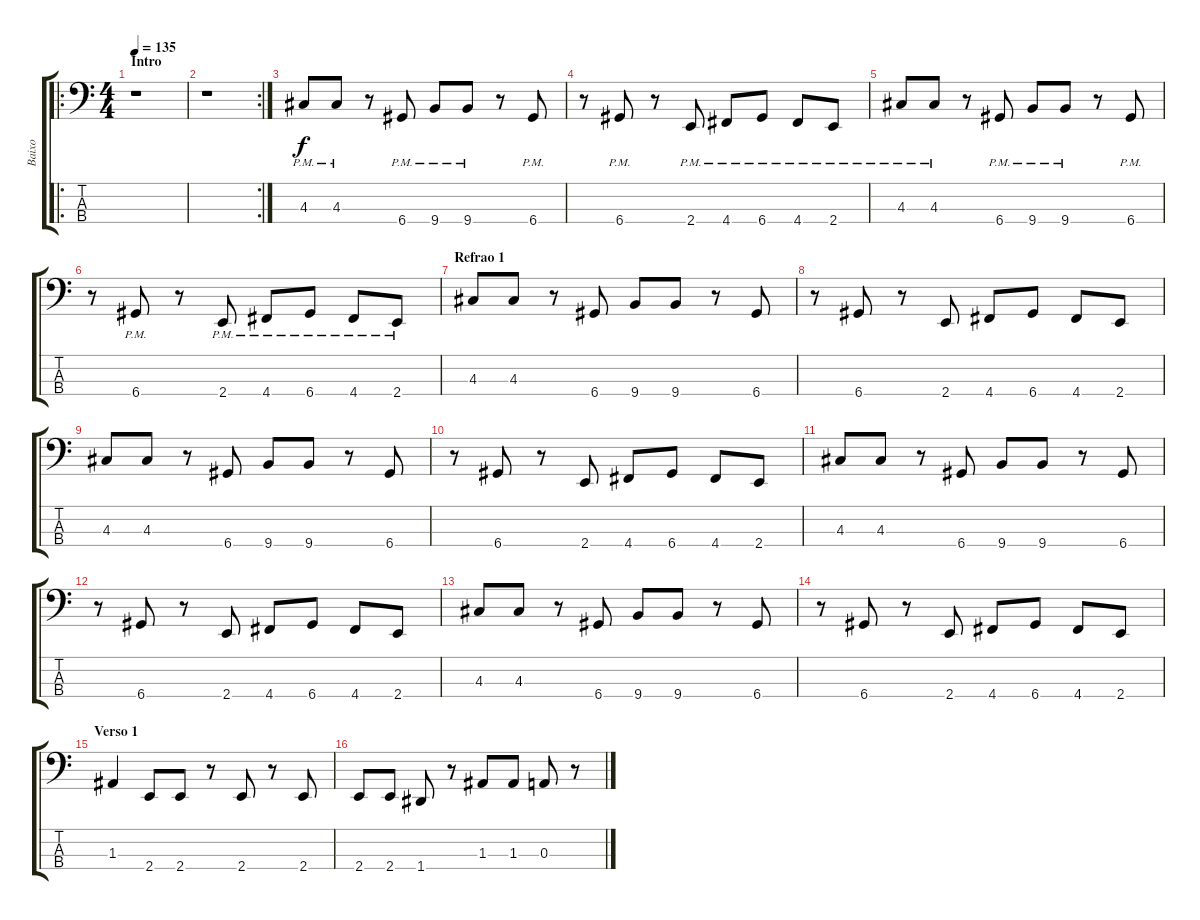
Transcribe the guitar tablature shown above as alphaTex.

\track ("Baixo" "Baixo") {instrument electricbassfinger}
\staff {score tabs}
\tuning (G2 D2 A1 D1) {hide}
\ro
\ts (4 4)
\section ("" "Intro")
\tempo 135
\clef f4
\ks c
r.1{dy f instrument electricbassfinger} |
\rc 2
r.1 |
4.3{pm}.8 4.3{pm}.8 r.8 6.4{pm}.8 9.4{pm}.8 9.4{pm}.8 r.8 6.4{pm}.8 |
r.8 6.4{pm}.8 r.8 2.4{pm}.8 4.4{pm}.8 6.4{pm}.8 4.4{pm}.8 2.4{pm}.8 |
4.3{pm}.8 4.3{pm}.8 r.8 6.4{pm}.8 9.4{pm}.8 9.4{pm}.8 r.8 6.4{pm}.8 |
r.8 6.4{pm}.8 r.8 2.4{pm}.8 4.4{pm}.8 6.4{pm}.8 4.4{pm}.8 2.4{pm}.8 |
\section ("" "Refrao 1")
4.3.8 4.3.8 r.8 6.4.8 9.4.8 9.4.8 r.8 6.4.8 |
r.8 6.4.8 r.8 2.4.8 4.4.8 6.4.8 4.4.8 2.4.8 |
4.3.8 4.3.8 r.8 6.4.8 9.4.8 9.4.8 r.8 6.4.8 |
r.8 6.4.8 r.8 2.4.8 4.4.8 6.4.8 4.4.8 2.4.8 |
4.3.8 4.3.8 r.8 6.4.8 9.4.8 9.4.8 r.8 6.4.8 |
r.8 6.4.8 r.8 2.4.8 4.4.8 6.4.8 4.4.8 2.4.8 |
4.3.8 4.3.8 r.8 6.4.8 9.4.8 9.4.8 r.8 6.4.8 |
r.8 6.4.8 r.8 2.4.8 4.4.8 6.4.8 4.4.8 2.4.8 |
\section ("" "Verso 1")
1.3.4 2.4.8 2.4.8 r.8 2.4.8 r.8 2.4.8 |
2.4.8 2.4.8 1.4.8 r.8 1.3.8 1.3.8 0.3.8 r.8
